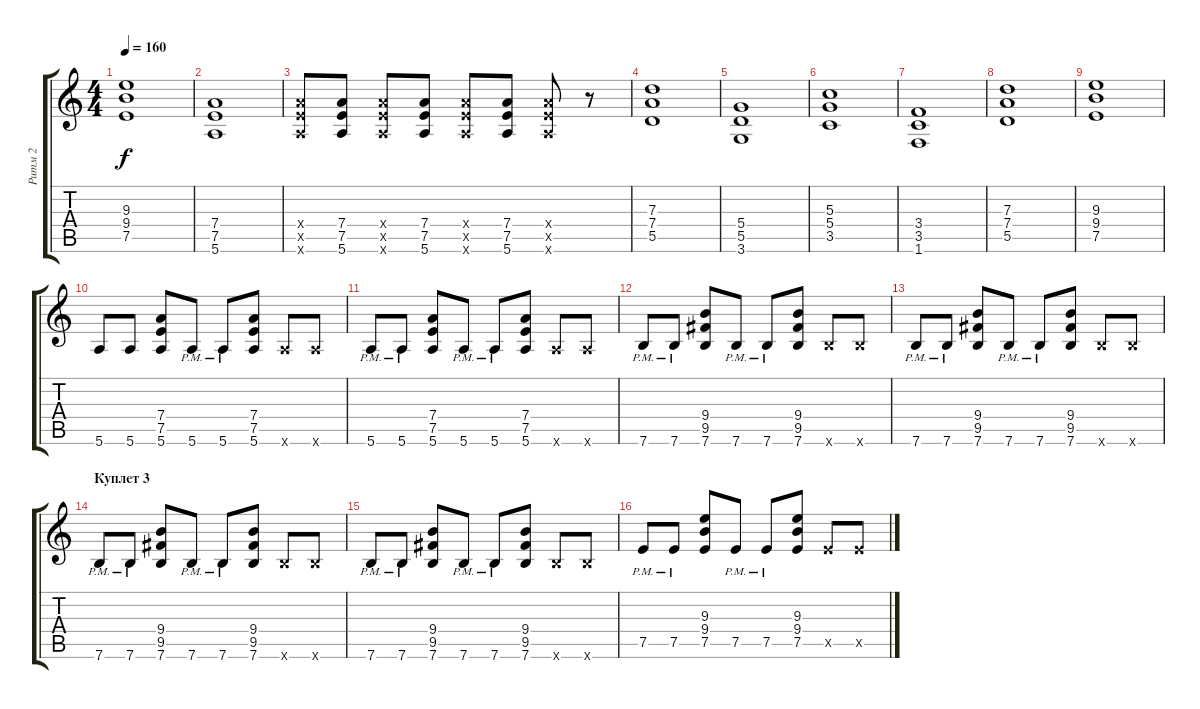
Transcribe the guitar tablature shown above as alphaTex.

\track ("Ритм 2" "Ритм 2") {instrument distortionguitar}
\staff {score tabs}
\tuning (E4 B3 G3 D3 A2 E2) {hide}
\ts (4 4)
\tempo 160
\clef g2
\ks c
(9.3 9.4 7.5).1{dy f} |
(7.4 7.5 5.6).1 |
(7.4{x} 7.5{x} 5.6{x}).8 (7.4 7.5 5.6).8 (7.4{x} 7.5{x} 5.6{x}).8 (7.4 7.5 5.6).8 (7.4{x} 7.5{x} 5.6{x}).8 (7.4 7.5 5.6).8 (7.4{x} 7.5{x} 5.6{x}).8 r.8 |
(7.3 7.4 5.5).1 |
(5.4 5.5 3.6).1 |
(5.3 5.4 3.5).1 |
(3.4 3.5 1.6).1 |
(7.3 7.4 5.5).1 |
(9.3 9.4 7.5).1 |
5.6.8 5.6.8 (7.4 7.5 5.6).8 5.6{pm}.8 5.6{pm}.8 (7.4 7.5 5.6).8 5.6{x}.8 5.6{x}.8 |
5.6{pm}.8 5.6{pm}.8 (7.4 7.5 5.6).8 5.6{pm}.8 5.6{pm}.8 (7.4 7.5 5.6).8 5.6{x}.8 5.6{x}.8 |
7.6{pm}.8 7.6{pm}.8 (9.4 9.5 7.6).8 7.6{pm}.8 7.6{pm}.8 (9.4 9.5 7.6).8 7.6{x}.8 7.6{x}.8 |
7.6{pm}.8 7.6{pm}.8 (9.4 9.5 7.6).8 7.6{pm}.8 7.6{pm}.8 (9.4 9.5 7.6).8 7.6{x}.8 7.6{x}.8 |
\section ("" "Куплет 3")
7.6{pm}.8 7.6{pm}.8 (9.4 9.5 7.6).8 7.6{pm}.8 7.6{pm}.8 (9.4 9.5 7.6).8 7.6{x}.8 7.6{x}.8 |
7.6{pm}.8 7.6{pm}.8 (9.4 9.5 7.6).8 7.6{pm}.8 7.6{pm}.8 (9.4 9.5 7.6).8 7.6{x}.8 7.6{x}.8 |
7.5{pm}.8 7.5{pm}.8 (9.3 9.4 7.5).8 7.5{pm}.8 7.5{pm}.8 (9.3 9.4 7.5).8 7.5{x}.8 7.5{x}.8
